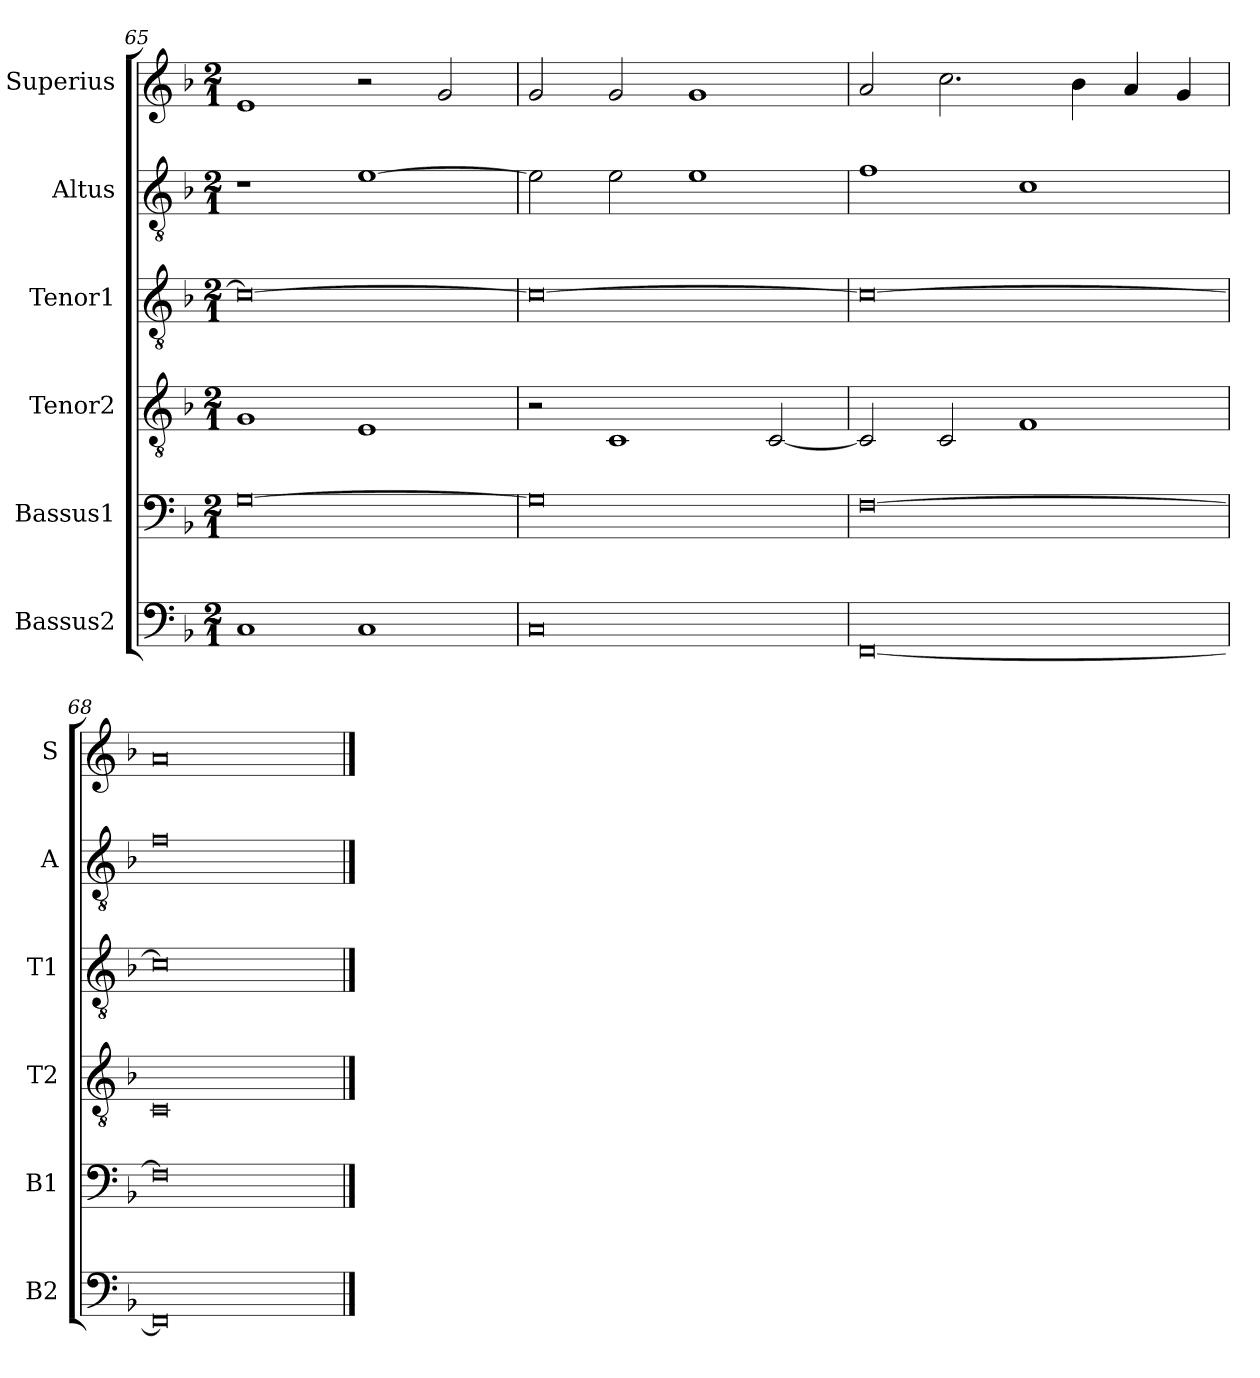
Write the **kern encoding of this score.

**kern	**kern	**kern	**kern	**kern	**kern
*part6	*part5	*part4	*part3	*part2	*part1
*staff6	*staff5	*staff4	*staff3	*staff2	*staff1
*I"Bassus2	*I"Bassus1	*I"Tenor2	*I"Tenor1	*I"Altus	*I"Superius
*I'B2	*I'B1	*I'T2	*I'T1	*I'A	*I'S
*clefF4	*clefF4	*clefGv2	*clefGv2	*clefGv2	*clefG2
*k[b-]	*k[b-]	*k[b-]	*k[b-]	*k[b-]	*k[b-]
*M2/1	*M2/1	*M2/1	*M2/1	*M2/1	*M2/1
=65	=65	=65	=65	=65	=65
1C	[0G	1G	0c_	1r	1e
1C	.	1E	.	[1e	2r
.	.	.	.	.	2g/
=66	=66	=66	=66	=66	=66
0C	0G]	2r	0c_	2e\]	2g/
.	.	1C	.	2e\	2g/
.	.	.	.	1e	1g
.	.	[2C/	.	.	.
=67	=67	=67	=67	=67	=67
[0FF	[0F	2C/]	0c_	1f	2a/
.	.	2C/	.	.	2.cc\
.	.	1F	.	1c	.
.	.	.	.	.	4b-\
.	.	.	.	.	4a/
.	.	.	.	.	4g/
=68	=68	=68	=68	=68	=68
0FF]	0F]	0C	0c]	0f	0a
==	==	==	==	==	==
*-	*-	*-	*-	*-	*-
